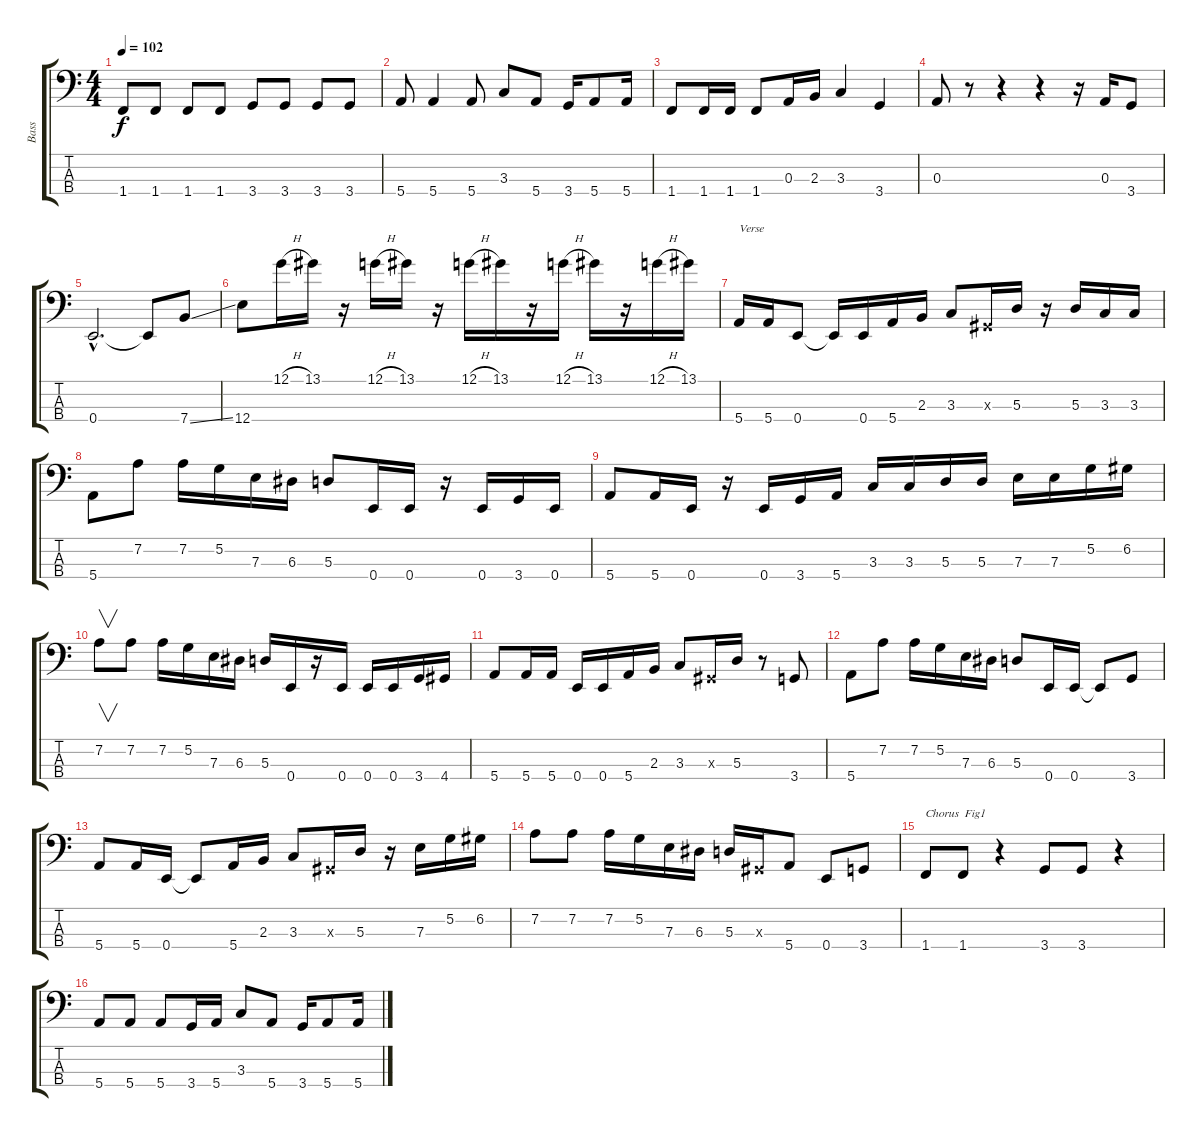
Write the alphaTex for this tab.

\track ("Bass" "Bass") {instrument electricbassfinger}
\staff {score tabs}
\tuning (G2 D2 A1 E1) {hide}
\ts (4 4)
\tempo 102
\clef f4
\ks c
1.4.8{dy f instrument electricbassfinger} 1.4.8 1.4.8 1.4.8 3.4.8 3.4.8 3.4.8 3.4.8 |
5.4.8 5.4.4 5.4.8 3.3.8 5.4.8 3.4.16 5.4.8 5.4.16 |
1.4.8 1.4.16 1.4.16 1.4.8 0.3.16 2.3.16 3.3.4 3.4.4 |
0.3.8 r.8 r.4 r.4 r.16 0.3.16 3.4.8 |
0.4{hac}.2{d} 0.4{t}.8 7.4{ss}.8 |
12.4.8 12.1{h}.16 13.1.16 r.16 12.1{h}.16 13.1.16 r.16 12.1{h}.16 13.1.16 r.16 12.1{h}.16 13.1.16 r.16 12.1{h}.16 13.1.16 |
5.4.16{txt "Verse"} 5.4.16 0.4.8 0.4{t}.16 0.4.16 5.4.16 2.3.16 3.3.8 -1.3{x}.16 5.3.16 r.16 5.3.16 3.3.16 3.3.16 |
5.4.8 7.2.8 7.2.16 5.2.16 7.3.16 6.3.16 5.3.8 0.4.16 0.4.16 r.16 0.4.16 3.4.16 0.4.16 |
5.4.8 5.4.16 0.4.16 r.16 0.4.16 3.4.16 5.4.16 3.3.16 3.3.16 5.3.16 5.3.16 7.3.16 7.3.16 5.2.16 6.2.16 |
7.2.8{v} 7.2.8 7.2.16 5.2.16 7.3.16 6.3.16 5.3.16 0.4.16 r.16 0.4.16 0.4.16 0.4.16 3.4.16 4.4.16 |
5.4.8 5.4.16 5.4.16 0.4.16 0.4.16 5.4.16 2.3.16 3.3.8 -1.3{x}.16 5.3.16 r.8 3.4.8 |
5.4.8 7.2.8 7.2.16 5.2.16 7.3.16 6.3.16 5.3.8 0.4.16 0.4.16 0.4{t}.8 3.4.8 |
5.4.8 5.4.16 0.4.16 0.4{t}.8 5.4.16 2.3.16 3.3.8 -1.3{x}.16 5.3.16 r.16 7.3.16 5.2.16 6.2.16 |
7.2.8 7.2.8 7.2.16 5.2.16 7.3.16 6.3.16 5.3.16 -1.3{x}.16 5.4.8 0.4.8 3.4.8 |
1.4.8{txt "Chorus  Fig1"} 1.4.8 r.4 3.4.8 3.4.8 r.4 |
5.4.8 5.4.8 5.4.8 3.4.16 5.4.16 3.3.8 5.4.8 3.4.16 5.4.8 5.4.16
